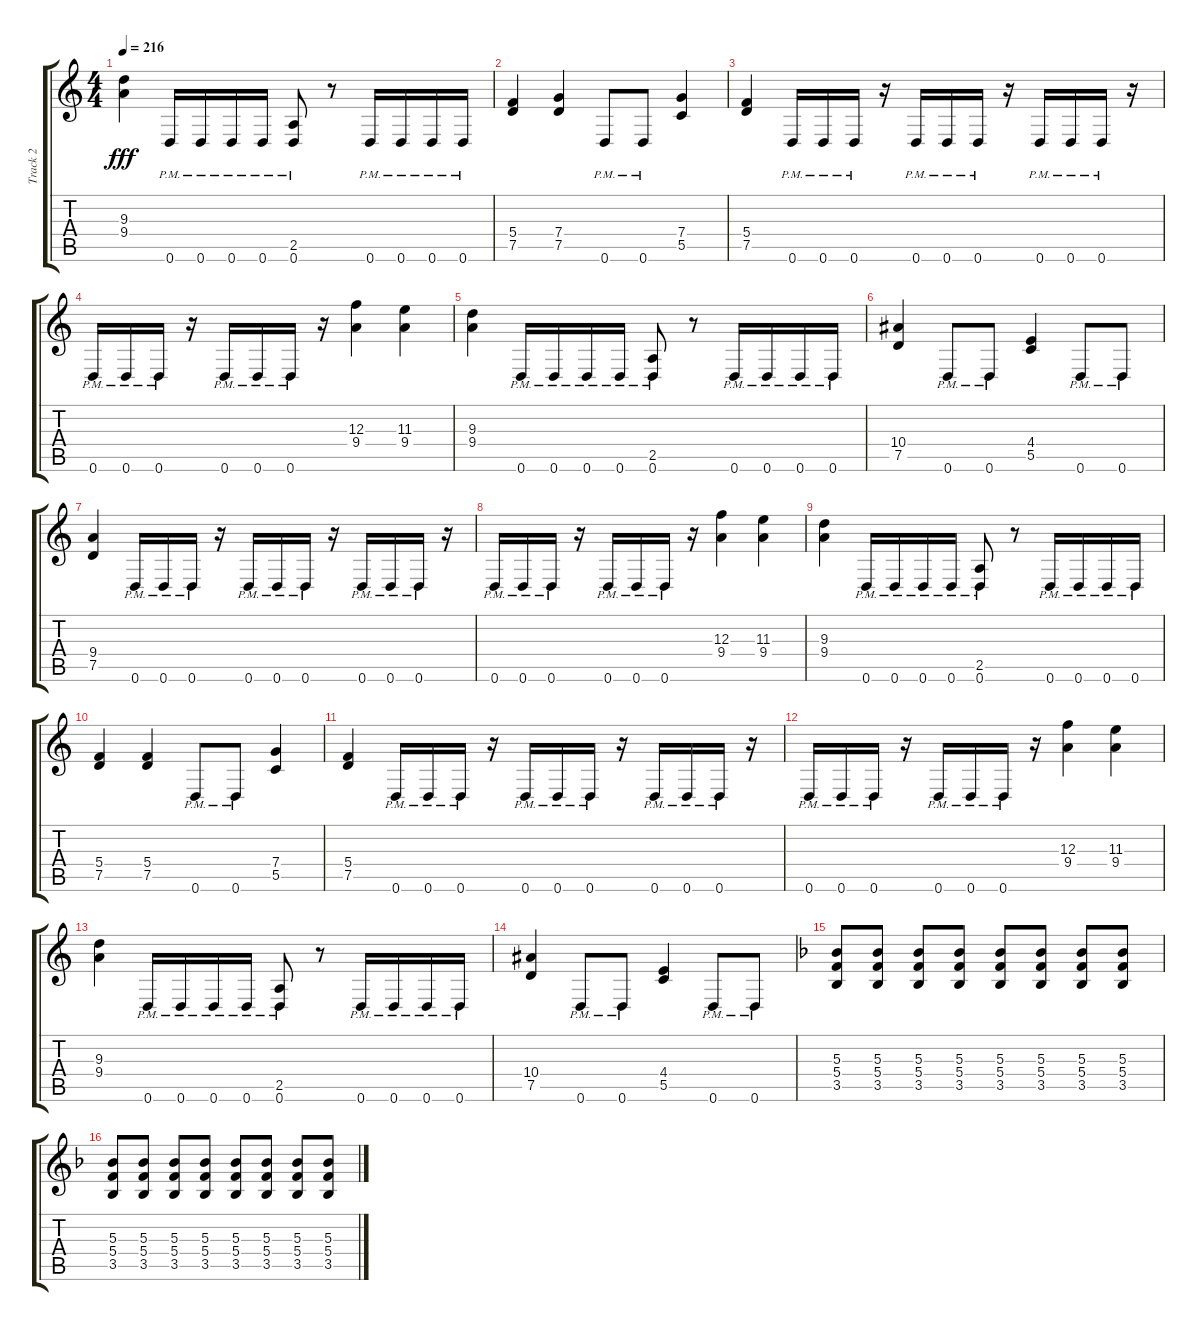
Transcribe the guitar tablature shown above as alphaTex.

\track ("Track 2" "Track 2") {instrument distortionguitar}
\staff {score tabs}
\tuning (D4 A3 F3 C3 G2 D2) {hide}
\ts (4 4)
\tempo 216
\clef g2
\ks c
(9.3 9.4).4{dy fff} 0.6{pm}.16 0.6{pm}.16 0.6{pm}.16 0.6{pm}.16 (2.5{pm} 0.6{pm}).8 r.8 0.6{pm}.16 0.6{pm}.16 0.6{pm}.16 0.6{pm}.16 |
(5.4 7.5).4 (7.4 7.5).4 0.6{pm}.8 0.6{pm}.8 (7.4 5.5).4 |
(5.4 7.5).4 0.6{pm}.16 0.6{pm}.16 0.6{pm}.16 r.16 0.6{pm}.16 0.6{pm}.16 0.6{pm}.16 r.16 0.6{pm}.16 0.6{pm}.16 0.6{pm}.16 r.16 |
0.6{pm}.16 0.6{pm}.16 0.6{pm}.16 r.16 0.6{pm}.16 0.6{pm}.16 0.6{pm}.16 r.16 (12.3 9.4).4 (11.3 9.4).4 |
(9.3 9.4).4 0.6{pm}.16 0.6{pm}.16 0.6{pm}.16 0.6{pm}.16 (2.5{pm} 0.6{pm}).8 r.8 0.6{pm}.16 0.6{pm}.16 0.6{pm}.16 0.6{pm}.16 |
(10.4 7.5).4 0.6{pm}.8 0.6{pm}.8 (4.4 5.5).4 0.6{pm}.8 0.6{pm}.8 |
(9.4 7.5).4 0.6{pm}.16 0.6{pm}.16 0.6{pm}.16 r.16 0.6{pm}.16 0.6{pm}.16 0.6{pm}.16 r.16 0.6{pm}.16 0.6{pm}.16 0.6{pm}.16 r.16 |
0.6{pm}.16 0.6{pm}.16 0.6{pm}.16 r.16 0.6{pm}.16 0.6{pm}.16 0.6{pm}.16 r.16 (12.3 9.4).4 (11.3 9.4).4 |
(9.3 9.4).4 0.6{pm}.16 0.6{pm}.16 0.6{pm}.16 0.6{pm}.16 (2.5{pm} 0.6{pm}).8 r.8 0.6{pm}.16 0.6{pm}.16 0.6{pm}.16 0.6{pm}.16 |
(5.4 7.5).4 (5.4 7.5).4 0.6{pm}.8 0.6{pm}.8 (7.4 5.5).4 |
(5.4 7.5).4 0.6{pm}.16 0.6{pm}.16 0.6{pm}.16 r.16 0.6{pm}.16 0.6{pm}.16 0.6{pm}.16 r.16 0.6{pm}.16 0.6{pm}.16 0.6{pm}.16 r.16 |
0.6{pm}.16 0.6{pm}.16 0.6{pm}.16 r.16 0.6{pm}.16 0.6{pm}.16 0.6{pm}.16 r.16 (12.3 9.4).4 (11.3 9.4).4 |
(9.3 9.4).4 0.6{pm}.16 0.6{pm}.16 0.6{pm}.16 0.6{pm}.16 (2.5{pm} 0.6{pm}).8 r.8 0.6{pm}.16 0.6{pm}.16 0.6{pm}.16 0.6{pm}.16 |
(10.4 7.5).4 0.6{pm}.8 0.6{pm}.8 (4.4 5.5).4 0.6{pm}.8 0.6{pm}.8 |
\ks f
(5.3 5.4 3.5).8 (5.3 5.4 3.5).8 (5.3 5.4 3.5).8 (5.3 5.4 3.5).8 (5.3 5.4 3.5).8 (5.3 5.4 3.5).8 (5.3 5.4 3.5).8 (5.3 5.4 3.5).8 |
(5.3 5.4 3.5).8 (5.3 5.4 3.5).8 (5.3 5.4 3.5).8 (5.3 5.4 3.5).8 (5.3 5.4 3.5).8 (5.3 5.4 3.5).8 (5.3 5.4 3.5).8 (5.3 5.4 3.5).8
